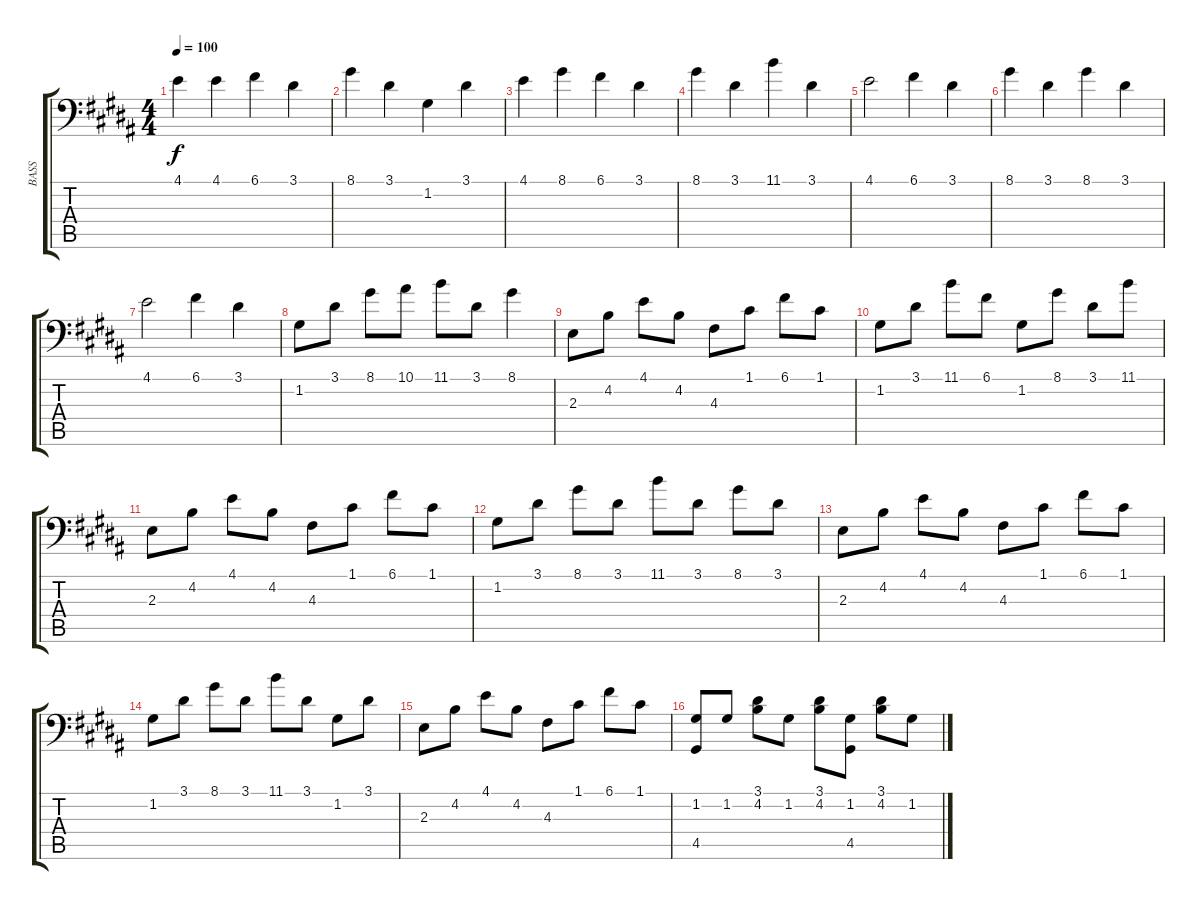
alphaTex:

\track ("BASS" "BASS") {instrument electricbassfinger}
\staff {score tabs}
\tuning (C3 G2 D2 A1 E1 B0) {hide}
\ts (4 4)
\tempo 100
\clef f4
\ks b
4.1.4{dy f} 4.1.4 6.1.4 3.1.4 |
8.1.4 3.1.4 1.2.4 3.1.4 |
4.1.4 8.1.4 6.1.4 3.1.4 |
8.1.4 3.1.4 11.1.4 3.1.4 |
4.1.2 6.1.4 3.1.4 |
8.1.4 3.1.4 8.1.4 3.1.4 |
4.1.2 6.1.4 3.1.4 |
1.2.8 3.1.8 8.1.8 10.1.8 11.1.8 3.1.8 8.1.4 |
2.3.8 4.2.8 4.1.8 4.2.8 4.3.8 1.1.8 6.1.8 1.1.8 |
1.2.8 3.1.8 11.1.8 6.1.8 1.2.8 8.1.8 3.1.8 11.1.8 |
2.3.8 4.2.8 4.1.8 4.2.8 4.3.8 1.1.8 6.1.8 1.1.8 |
1.2.8 3.1.8 8.1.8 3.1.8 11.1.8 3.1.8 8.1.8 3.1.8 |
2.3.8 4.2.8 4.1.8 4.2.8 4.3.8 1.1.8 6.1.8 1.1.8 |
1.2.8 3.1.8 8.1.8 3.1.8 11.1.8 3.1.8 1.2.8 3.1.8 |
2.3.8 4.2.8 4.1.8 4.2.8 4.3.8 1.1.8 6.1.8 1.1.8 |
(1.2 4.5).8 1.2.8 (3.1 4.2).8 1.2.8 (3.1 4.2).8 (1.2 4.5).8 (3.1 4.2).8 1.2.8
